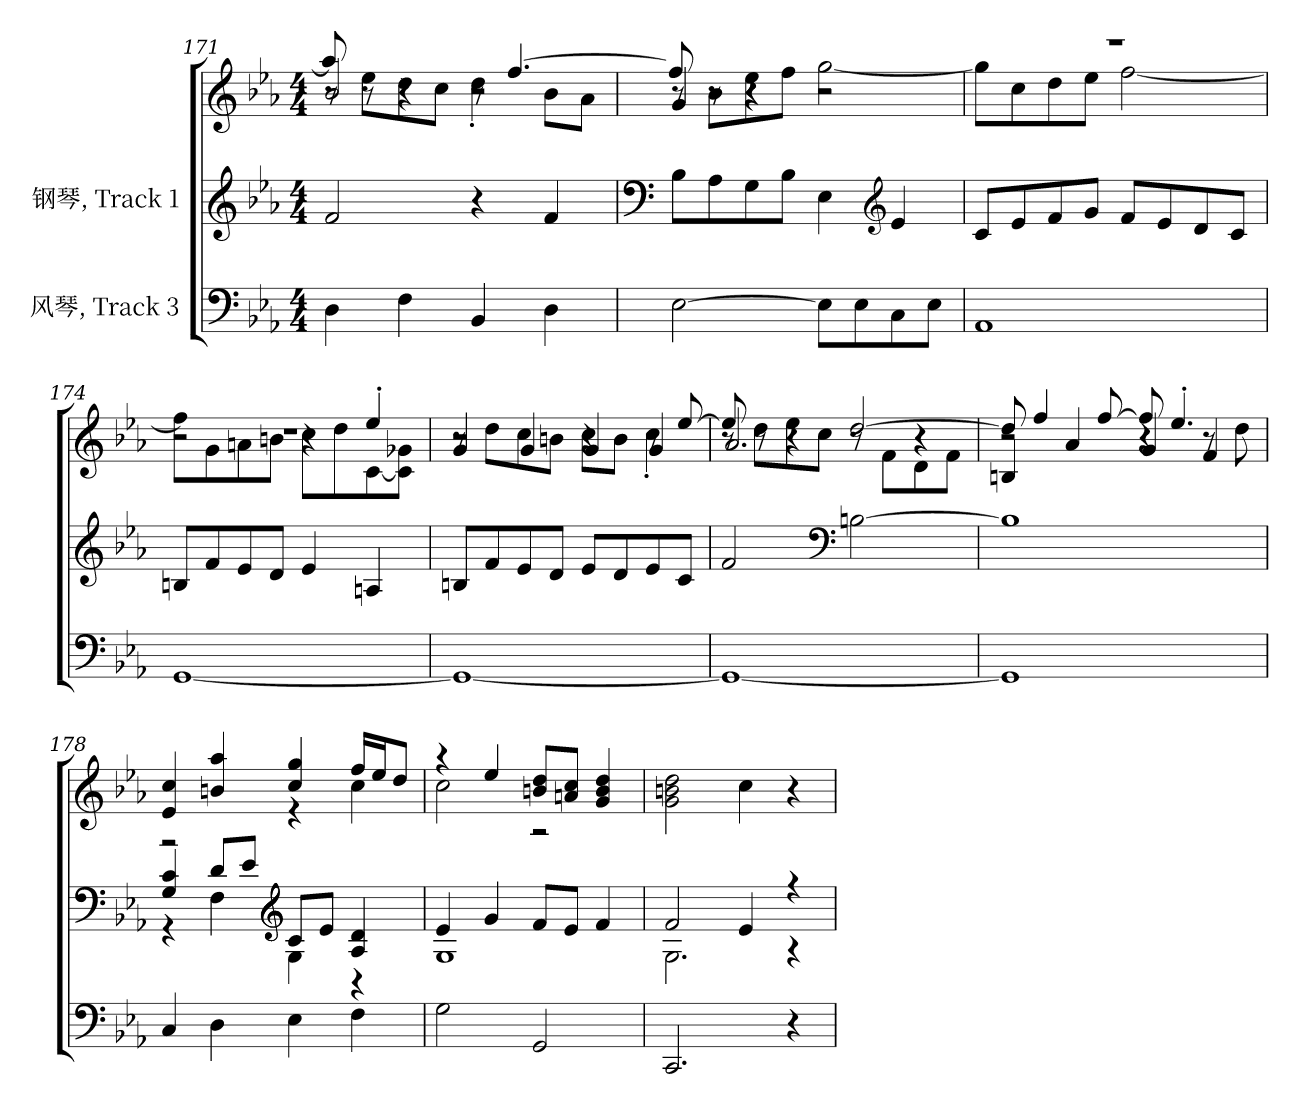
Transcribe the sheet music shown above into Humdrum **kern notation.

**kern	**kern	**kern
*part2	*part1	*part1
*staff3	*staff2	*staff1
*I"风琴, Track 3	*I"钢琴, Track 1	*
*clefF4	*clefG2	*clefG2
*k[b-e-a-]	*k[b-e-a-]	*k[b-e-a-]
*M4/4	*M4/4	*M4/4
=171	=171	=171
*	*	*^
*	*	*	*^
4D\	2f/	2b-/	8r	8aa-/]
.	.	.	8ee-\L	8r
4F\	.	.	8dd\	4r
.	.	.	8cc\J	.
4BB-/	4r	2r	4dd'\	8r
.	.	.	.	[4.ff/
4D\	4f/	.	8b-\L	.
.	.	.	8a-\J	.
=172	=172	=172	=172	=172
*	*clefF4	*	*	*
[2E-\	8B-\L	4g/	8r	8ff/]
.	8A-\	.	8b-\L	8r
.	8G\	4r	8ee-\	4r
.	8B-\J	.	8ff\J	.
8E-\L]	4E-\	2r	[2gg\	2r
8E-\	.	.	.	.
*	*clefG2	*	*	*
8C\	4e-/	.	.	.
8E-\J	.	.	.	.
*	*	*	*v	*v
=173	=173	=173	=173
1AA-	8c/L	1r	8gg\L]
.	8e-/	.	8cc\
.	8f/	.	8dd\
.	8g/J	.	8ee-\J
.	8f/L	.	[2ff\
.	8e-/	.	.
.	8d/	.	.
.	8c/J	.	.
!!LO:LB:g=z
=174	=174	=174	=174
*	*	*	*^
[1GG	8Bn/L	1r	8ff\L]	2r
.	8f/	.	8g\	.
.	8e-/	.	8an\	.
.	8d/J	.	8bn\J	.
.	4e-/	.	8cc\L	4r
.	.	.	8dd\	.
.	4An/	.	[8c\	4ee-'/
.	.	.	8c\] 8g-X\J	.
=175	=175	=175	=175	=175
*	*	*MM140	*	*
1GG_	8Bn/L	2r	8r	4g/
.	8f/	.	8dd\L	.
.	8e-/	.	8cc\	4g/
.	8d/J	.	8bn\J	.
.	8e-/L	4r	8cc\L	4g/
.	8d/	.	8b\J	.
.	8e-/	8r	4cc'\	4g/
.	8c/J	[8ee-/	.	.
=176	=176	=176	=176	=176
1GG_	2f/	8ee-/]	8r	2.a-/
.	.	8r	8dd\L	.
.	.	4r	8ee-\	.
.	.	.	8cc\J	.
*	*clefF4	*	*	*
.	[2Bn\	[2dd/	8r	.
.	.	.	8f\L	.
.	.	.	8d\	4r
.	.	.	8f\J	.
!!LO:PB:g=z	!!	!!
=177	=177	=177	=177	=177
1GG]	1B]	8dd/]	2r	4Bn/
.	.	4ff/	.	.
.	.	.	.	4a-/
.	.	[8ff/	.	.
.	.	8ff/]	4r	4g/
.	.	4.ee-'/	.	.
.	.	.	8r	4f/
.	.	.	8dd\	.
*	*	*v	*v	*v
=178	=178	=178
*	*	*MM135
*	*^	*^
4C/	4G/ 4c/	4r	4e-/ 4cc/	2r
4D\	8d/L	4F\	4bn/ 4aa-/	.
.	8e-/J	.	.	.
*	*clefG2	*	*	*
4E-\	8c/L	4G\	4cc/ 4gg/	4r
.	8e-/J	.	.	.
4F\	4A-/ 4d/	4r	16ff/LL	4cc\
.	.	.	16ee-/J	.
.	.	.	8dd/J	.
=179	=179	=179	=179	=179
2G\	4e-/	1G	4r	2cc\
.	4g/	.	4ee-/	.
2GG/	8f/L	.	8bn/ 8dd/L	2r
.	8e-/J	.	8an/ 8cc/J	.
.	4f/	.	4g/ 4b/ 4dd/	.
*	*	*	*v	*v
=180	=180	=180	=180
*	*	*	*MM130
2.CC/	2f/	2.G\	2g\ 2bn\ 2dd\
*	*	*	*MM40
.	4e-/	.	4cc\
4r	4r	4r	4r
*	*v	*v	*
=	=	=
*-	*-	*-
